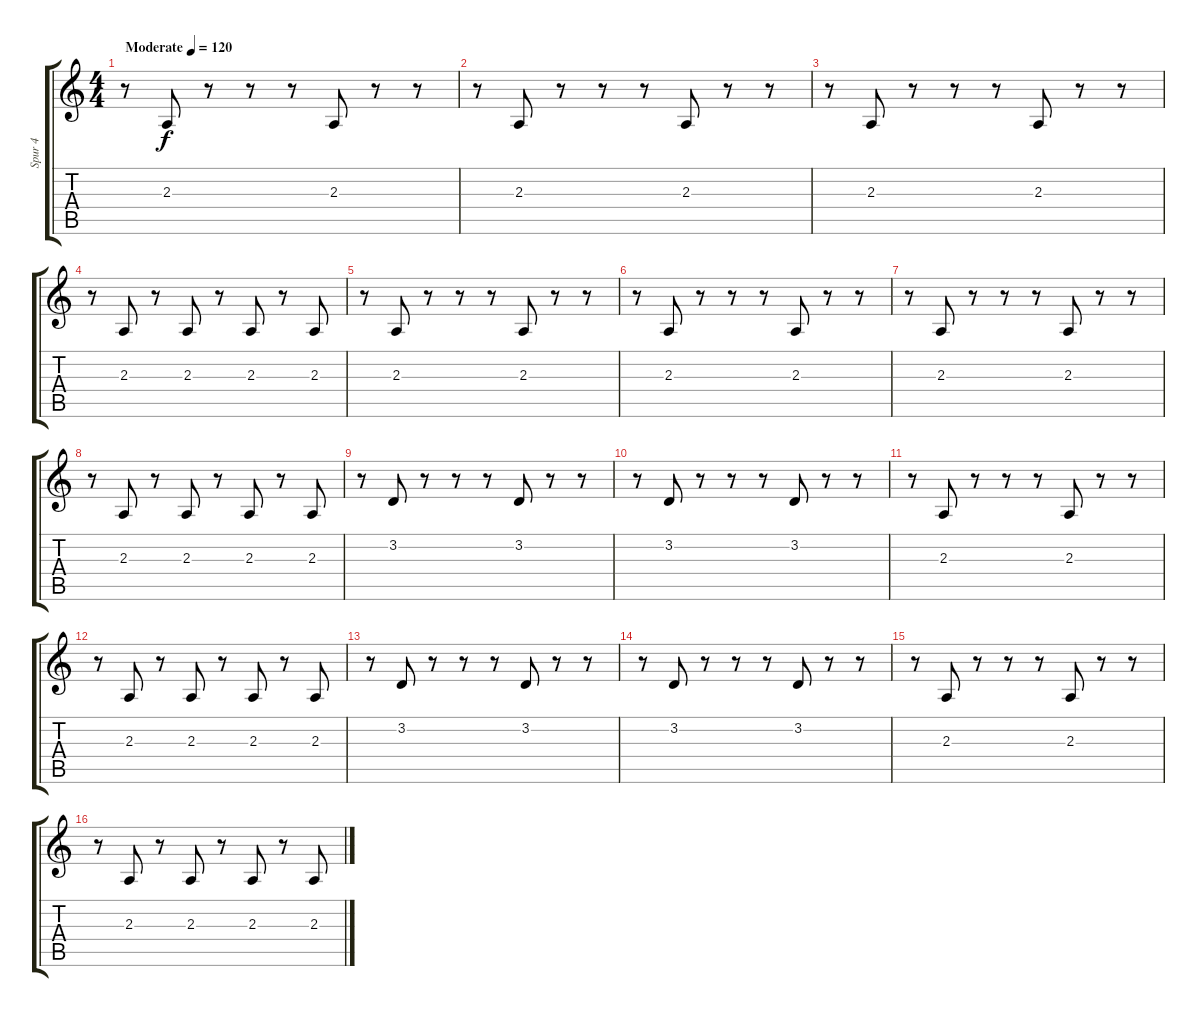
\track ("Spur 4" "Spur 4") {instrument frenchhorn}
\staff {score tabs}
\tuning (E4 B3 G3 D3 A2 E2) {hide}
\ts (4 4)
\tempo (120 "Moderate")
\clef g2
\ks c
r.8{dy f instrument frenchhorn} 2.3.8 r.8 r.8 r.8 2.3.8 r.8 r.8 |
r.8 2.3.8 r.8 r.8 r.8 2.3.8 r.8 r.8 |
r.8 2.3.8 r.8 r.8 r.8 2.3.8 r.8 r.8 |
r.8 2.3.8 r.8 2.3.8 r.8 2.3.8 r.8 2.3.8 |
r.8 2.3.8 r.8 r.8 r.8 2.3.8 r.8 r.8 |
r.8 2.3.8 r.8 r.8 r.8 2.3.8 r.8 r.8 |
r.8 2.3.8 r.8 r.8 r.8 2.3.8 r.8 r.8 |
r.8 2.3.8 r.8 2.3.8 r.8 2.3.8 r.8 2.3.8 |
r.8 3.2.8 r.8 r.8 r.8 3.2.8 r.8 r.8 |
r.8 3.2.8 r.8 r.8 r.8 3.2.8 r.8 r.8 |
r.8 2.3.8 r.8 r.8 r.8 2.3.8 r.8 r.8 |
r.8 2.3.8 r.8 2.3.8 r.8 2.3.8 r.8 2.3.8 |
r.8 3.2.8 r.8 r.8 r.8 3.2.8 r.8 r.8 |
r.8 3.2.8 r.8 r.8 r.8 3.2.8 r.8 r.8 |
r.8 2.3.8 r.8 r.8 r.8 2.3.8 r.8 r.8 |
r.8 2.3.8 r.8 2.3.8 r.8 2.3.8 r.8 2.3.8
